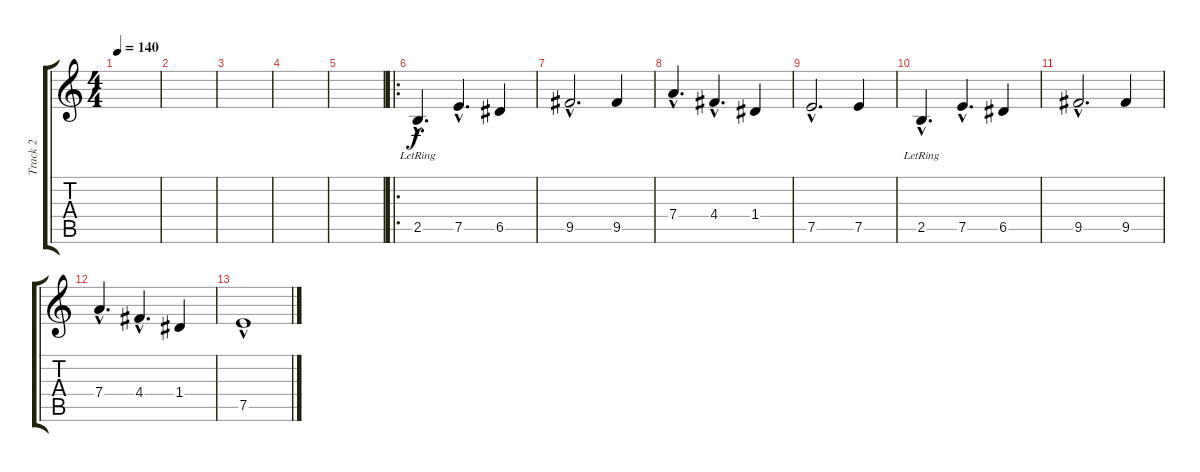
\track ("Track 2" "Track 2") {instrument acousticguitarnylon}
\staff {score tabs}
\tuning (E4 B3 G3 D3 A2 E2) {hide}
\ts (4 4)
\tempo 140
\clef g2
\ks c
|
|
|
|
|
\ro
2.5{hac lr}.4{d} 7.5{hac}.4{d} 6.5.4 |
9.5{hac}.2{d} 9.5.4 |
7.4{hac}.4{d} 4.4{hac}.4{d} 1.4.4 |
7.5{hac}.2{d} 7.5.4 |
2.5{hac lr}.4{d} 7.5{hac}.4{d} 6.5.4 |
9.5{hac}.2{d} 9.5.4 |
7.4{hac}.4{d} 4.4{hac}.4{d} 1.4.4 |
7.5{hac}.1
